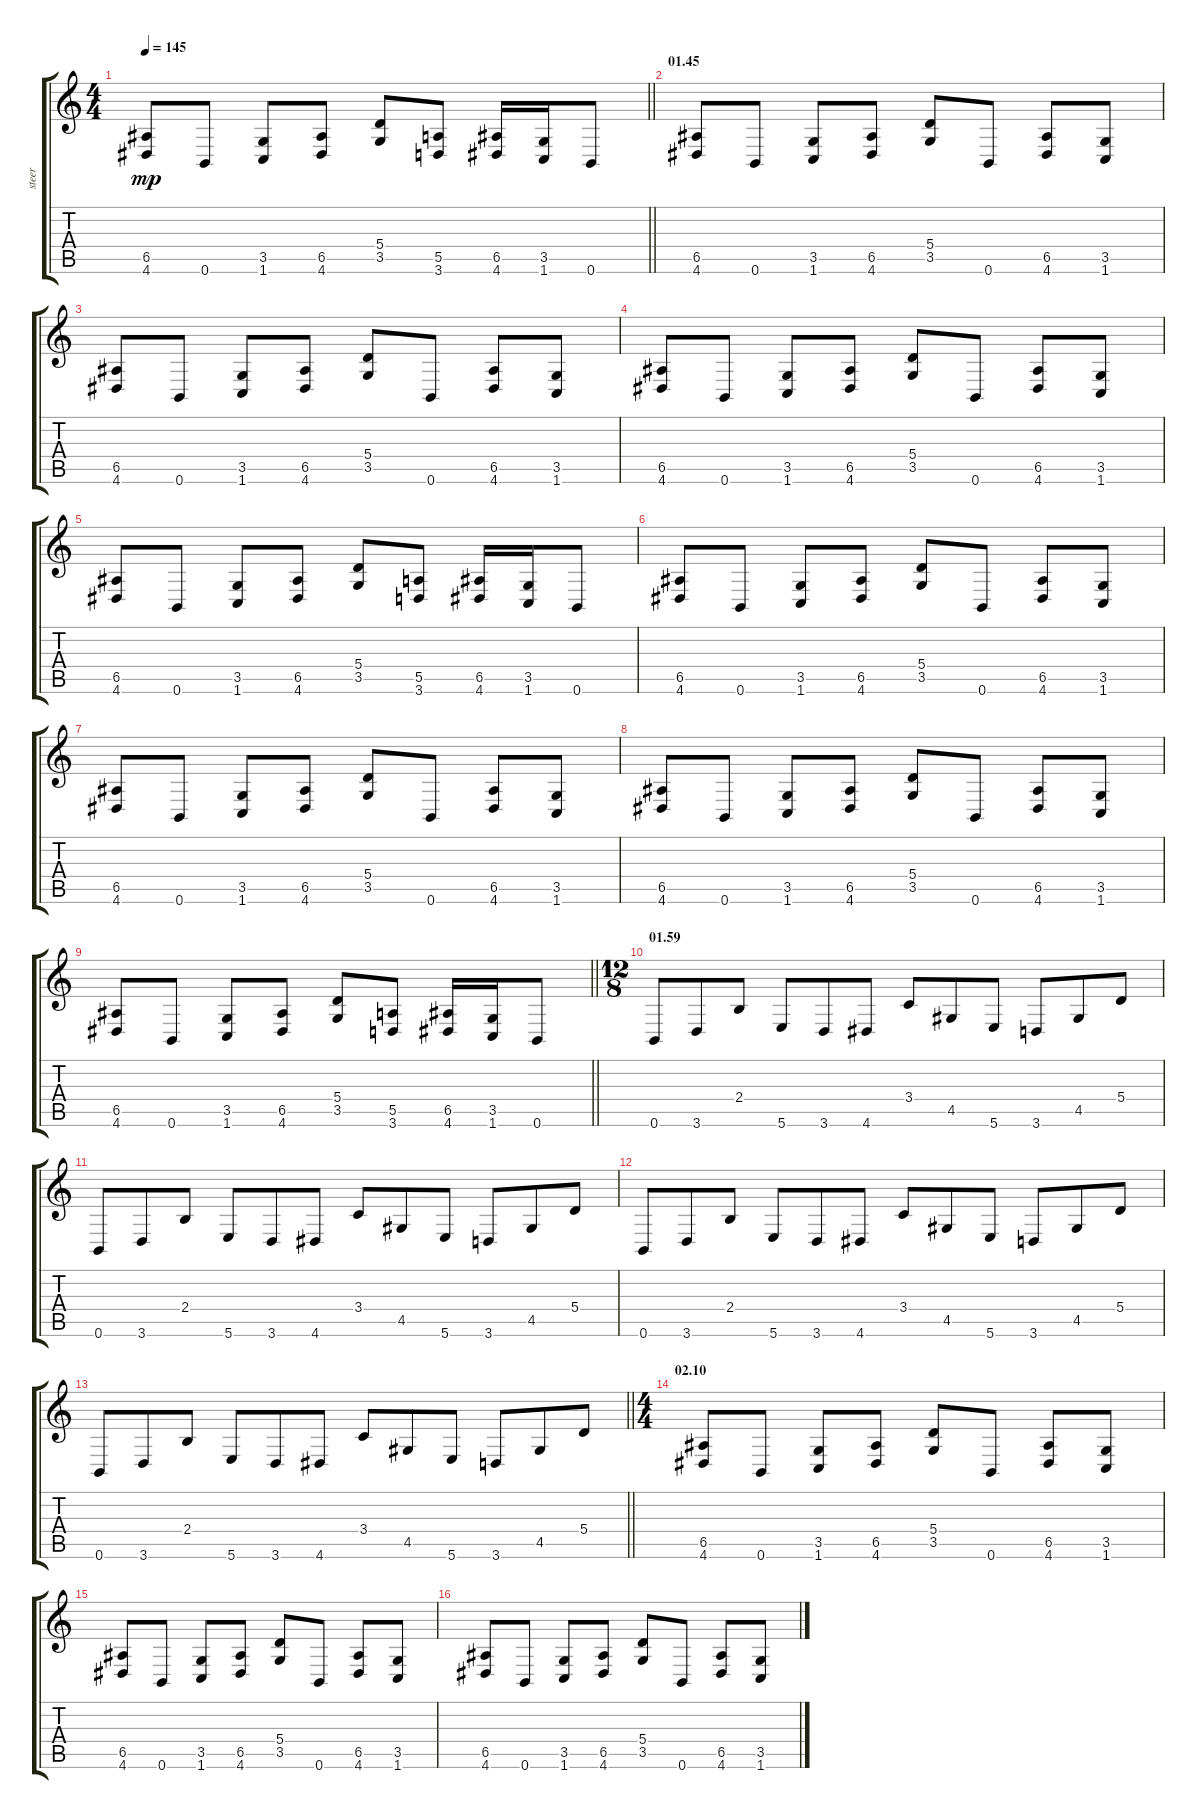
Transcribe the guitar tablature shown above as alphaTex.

\track ("steer" "steer") {instrument distortionguitar}
\staff {score tabs}
\tuning (B3 Gb3 D3 A2 E2 B1) {hide}
\ts (4 4)
\tempo 145
\clef g2
\barLineRight lightlight
\ks c
(6.5 4.6).8{dy mp} 0.6.8 (3.5 1.6).8 (6.5 4.6).8 (5.4 3.5).8 (5.5 3.6).8 (6.5 4.6).16 (3.5 1.6).16 0.6.8 |
\section ("" "01.45")
(6.5 4.6).8 0.6.8 (3.5 1.6).8 (6.5 4.6).8 (5.4 3.5).8 0.6.8 (6.5 4.6).8 (3.5 1.6).8 |
(6.5 4.6).8 0.6.8 (3.5 1.6).8 (6.5 4.6).8 (5.4 3.5).8 0.6.8 (6.5 4.6).8 (3.5 1.6).8 |
(6.5 4.6).8 0.6.8 (3.5 1.6).8 (6.5 4.6).8 (5.4 3.5).8 0.6.8 (6.5 4.6).8 (3.5 1.6).8 |
(6.5 4.6).8 0.6.8 (3.5 1.6).8 (6.5 4.6).8 (5.4 3.5).8 (5.5 3.6).8 (6.5 4.6).16 (3.5 1.6).16 0.6.8 |
(6.5 4.6).8 0.6.8 (3.5 1.6).8 (6.5 4.6).8 (5.4 3.5).8 0.6.8 (6.5 4.6).8 (3.5 1.6).8 |
(6.5 4.6).8 0.6.8 (3.5 1.6).8 (6.5 4.6).8 (5.4 3.5).8 0.6.8 (6.5 4.6).8 (3.5 1.6).8 |
(6.5 4.6).8 0.6.8 (3.5 1.6).8 (6.5 4.6).8 (5.4 3.5).8 0.6.8 (6.5 4.6).8 (3.5 1.6).8 |
\barLineRight lightlight
(6.5 4.6).8 0.6.8 (3.5 1.6).8 (6.5 4.6).8 (5.4 3.5).8 (5.5 3.6).8 (6.5 4.6).16 (3.5 1.6).16 0.6.8 |
\ts (12 8)
\section ("" "01.59")
0.6.8 3.6.8 2.4.8 5.6.8 3.6.8 4.6.8 3.4.8 4.5.8 5.6.8 3.6.8 4.5.8 5.4.8 |
0.6.8 3.6.8 2.4.8 5.6.8 3.6.8 4.6.8 3.4.8 4.5.8 5.6.8 3.6.8 4.5.8 5.4.8 |
0.6.8 3.6.8 2.4.8 5.6.8 3.6.8 4.6.8 3.4.8 4.5.8 5.6.8 3.6.8 4.5.8 5.4.8 |
\barLineRight lightlight
0.6.8 3.6.8 2.4.8 5.6.8 3.6.8 4.6.8 3.4.8 4.5.8 5.6.8 3.6.8 4.5.8 5.4.8 |
\ts (4 4)
\section ("" "02.10")
(6.5 4.6).8 0.6.8 (3.5 1.6).8 (6.5 4.6).8 (5.4 3.5).8 0.6.8 (6.5 4.6).8 (3.5 1.6).8 |
(6.5 4.6).8 0.6.8 (3.5 1.6).8 (6.5 4.6).8 (5.4 3.5).8 0.6.8 (6.5 4.6).8 (3.5 1.6).8 |
(6.5 4.6).8 0.6.8 (3.5 1.6).8 (6.5 4.6).8 (5.4 3.5).8 0.6.8 (6.5 4.6).8 (3.5 1.6).8
